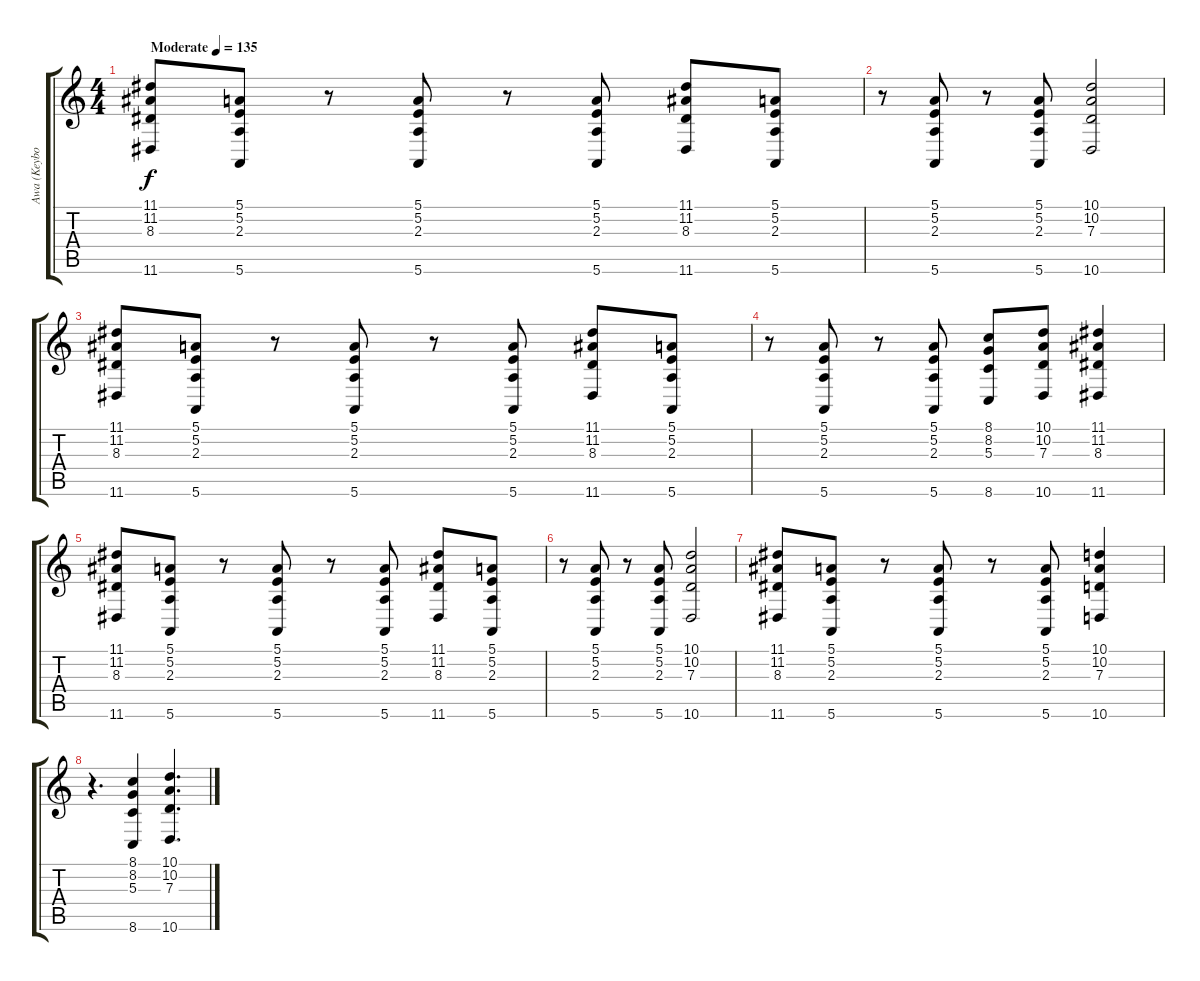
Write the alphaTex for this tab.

\track ("Awa (Keybords)" "Awa (Keybo") {instrument orchestrahit}
\staff {score tabs}
\tuning (E4 B3 G3 D3 A2 E2) {hide}
\ts (4 4)
\tempo (135 "Moderate")
\clef g2
\ks c
(11.1 11.2 8.3 11.6).8{dy f instrument orchestrahit} (5.1 5.2 2.3 5.6).8 r.8 (5.1 5.2 2.3 5.6).8 r.8 (5.1 5.2 2.3 5.6).8 (11.1 11.2 8.3 11.6).8 (5.1 5.2 2.3 5.6).8 |
r.8 (5.1 5.2 2.3 5.6).8 r.8 (5.1 5.2 2.3 5.6).8 (10.1 10.2 7.3 10.6).2 |
(11.1 11.2 8.3 11.6).8 (5.1 5.2 2.3 5.6).8 r.8 (5.1 5.2 2.3 5.6).8 r.8 (5.1 5.2 2.3 5.6).8 (11.1 11.2 8.3 11.6).8 (5.1 5.2 2.3 5.6).8 |
r.8 (5.1 5.2 2.3 5.6).8 r.8 (5.1 5.2 2.3 5.6).8 (8.1 8.2 5.3 8.6).8 (10.1 10.2 7.3 10.6).8 (11.1 11.2 8.3 11.6).4 |
(11.1 11.2 8.3 11.6).8 (5.1 5.2 2.3 5.6).8 r.8 (5.1 5.2 2.3 5.6).8 r.8 (5.1 5.2 2.3 5.6).8 (11.1 11.2 8.3 11.6).8 (5.1 5.2 2.3 5.6).8 |
r.8 (5.1 5.2 2.3 5.6).8 r.8 (5.1 5.2 2.3 5.6).8 (10.1 10.2 7.3 10.6).2 |
(11.1 11.2 8.3 11.6).8 (5.1 5.2 2.3 5.6).8 r.8 (5.1 5.2 2.3 5.6).8 r.8 (5.1 5.2 2.3 5.6).8 (10.1 10.2 7.3 10.6).4 |
r.4{d} (8.1 8.2 5.3 8.6).4{volume 12} (10.1 10.2 7.3 10.6).4{d}
